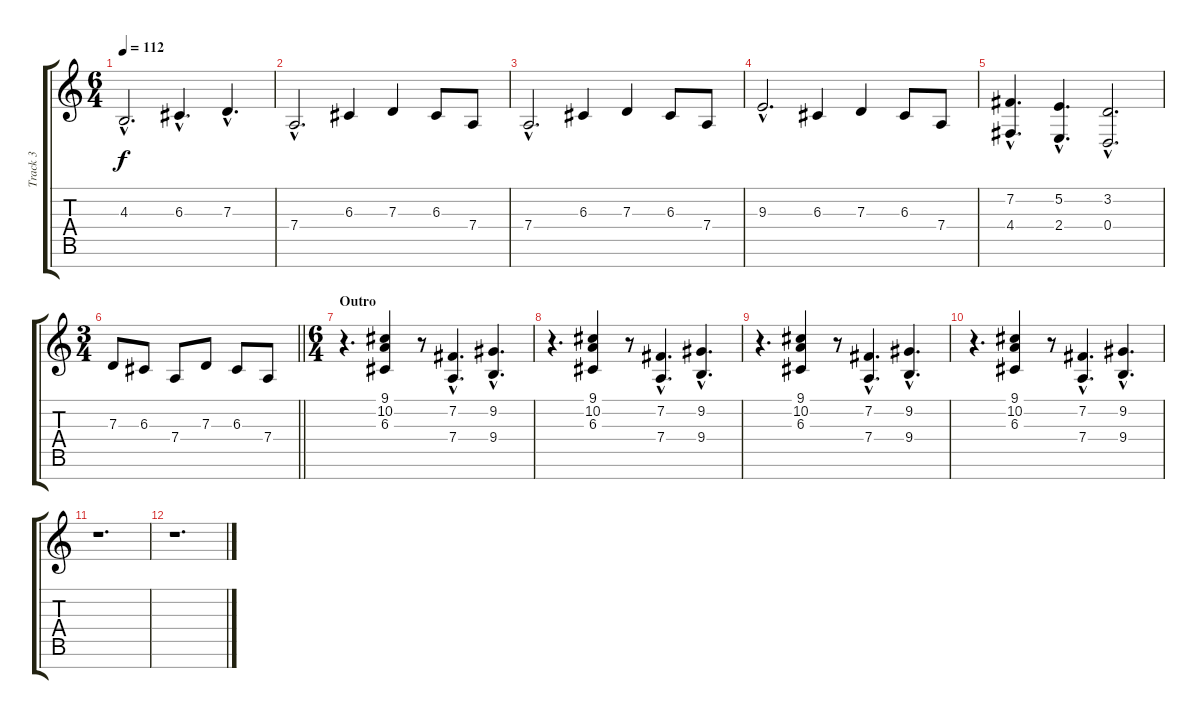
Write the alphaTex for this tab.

\track ("Track 3" "Track 3") {instrument stringensemble1}
\staff {score tabs}
\tuning (E4 B3 G3 D3 A2 E2 B1) {hide}
\ts (6 4)
\tempo 112
\clef g2
\ks c
4.3{hac}.2{d dy f} 6.3{hac}.4{d} 7.3{hac}.4{d} |
7.4{hac}.2{d} 6.3.4 7.3.4 6.3.8 7.4.8 |
7.4{hac}.2{d} 6.3.4 7.3.4 6.3.8 7.4.8 |
9.3{hac}.2{d} 6.3.4 7.3.4 6.3.8 7.4.8 |
(7.2{hac} 4.4{hac}).4{d} (5.2{hac} 2.4{hac}).4{d} (3.2{hac} 0.4{hac}).2{d} |
\ts (3 4)
\barLineRight lightlight
7.3.8 6.3.8 7.4.8 7.3.8 6.3.8 7.4.8 |
\ts (6 4)
\section ("" "Outro")
r.4{d} (9.1 10.2 6.3).4 r.8 (7.2{hac} 7.4{hac}).4{d} (9.2{hac} 9.4{hac}).4{d} |
r.4{d} (9.1 10.2 6.3).4 r.8 (7.2{hac} 7.4{hac}).4{d} (9.2{hac} 9.4{hac}).4{d} |
r.4{d} (9.1 10.2 6.3).4 r.8 (7.2{hac} 7.4{hac}).4{d} (9.2{hac} 9.4{hac}).4{d} |
r.4{d} (9.1 10.2 6.3).4 r.8 (7.2{hac} 7.4{hac}).4{d} (9.2{hac} 9.4{hac}).4{d} |
r.1{d} |
r.1{d}
